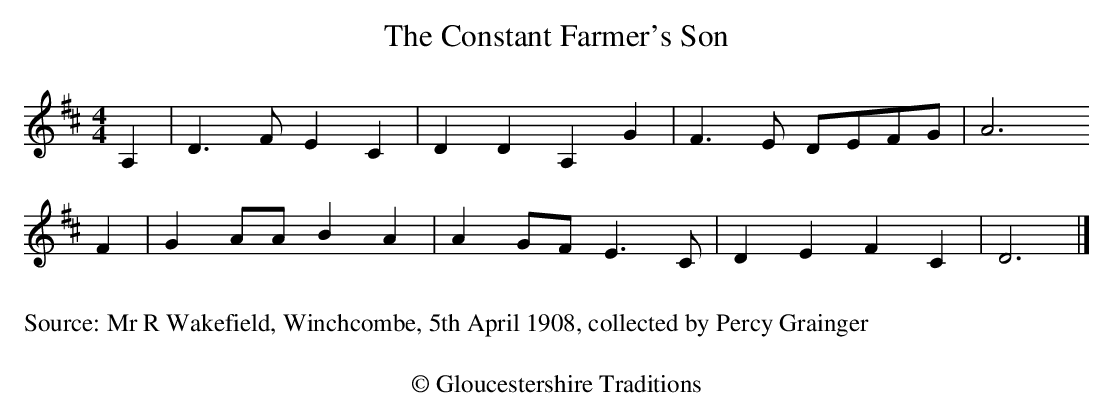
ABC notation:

X:1
T: The Constant Farmer's Son
M: 4/4
L: 1/4
K: D
A, | D>FEC | DDA,G | F>E D/E/F/G/ | A3
F | GA/A/BA | AG/F/E>C | DEFC | D3 |]
